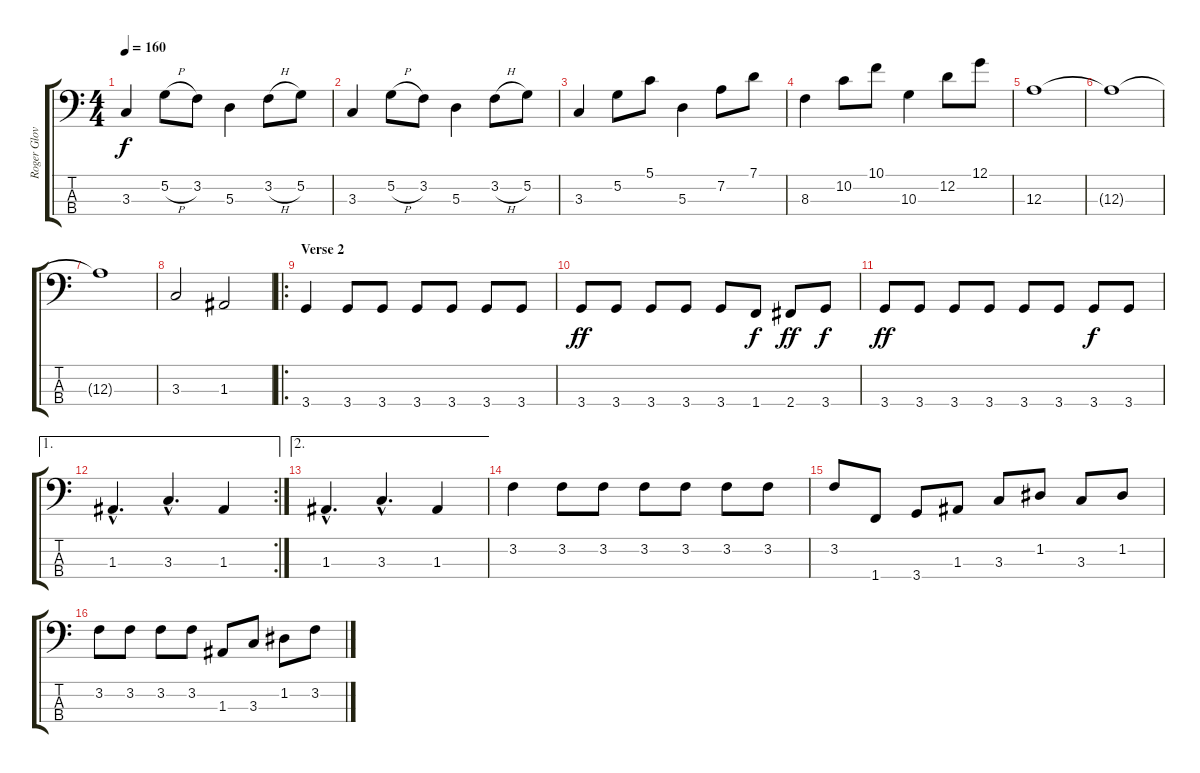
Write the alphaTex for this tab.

\track ("Roger Glover" "Roger Glov") {instrument electricbasspick}
\staff {score tabs}
\tuning (G2 D2 A1 E1) {hide}
\ts (4 4)
\tempo 160
\clef f4
\ks c
3.3.4{dy f} 5.2{h}.8 3.2.8 5.3.4 3.2{h}.8 5.2.8 |
3.3.4 5.2{h}.8 3.2.8 5.3.4 3.2{h}.8 5.2.8 |
3.3.4 5.2.8 5.1.8 5.3.4 7.2.8 7.1.8 |
8.3.4 10.2.8 10.1.8 10.3.4 12.2.8 12.1.8 |
12.3.1 |
12.3{t}.1 |
12.3{t}.1 |
3.3.2 1.3.2 |
\ro
\section ("" "Verse 2")
3.4.4 3.4.8 3.4.8 3.4.8 3.4.8 3.4.8 3.4.8 |
3.4.8{dy ff} 3.4.8 3.4.8 3.4.8 3.4.8 1.4.8{dy f} 2.4.8{dy ff} 3.4.8{dy f} |
3.4.8{dy ff} 3.4.8 3.4.8 3.4.8 3.4.8 3.4.8 3.4.8{dy f} 3.4.8 |
\ae 1
\rc 2
1.3{hac}.4{d} 3.3{hac}.4{d} 1.3.4 |
\ae 2
1.3{hac}.4{d} 3.3{hac}.4{d} 1.3.4 |
3.2.4 3.2.8 3.2.8 3.2.8 3.2.8 3.2.8 3.2.8 |
3.2.8 1.4.8 3.4.8 1.3.8 3.3.8 1.2.8 3.3.8 1.2.8 |
3.2.8 3.2.8 3.2.8 3.2.8 1.3.8 3.3.8 1.2.8 3.2.8
